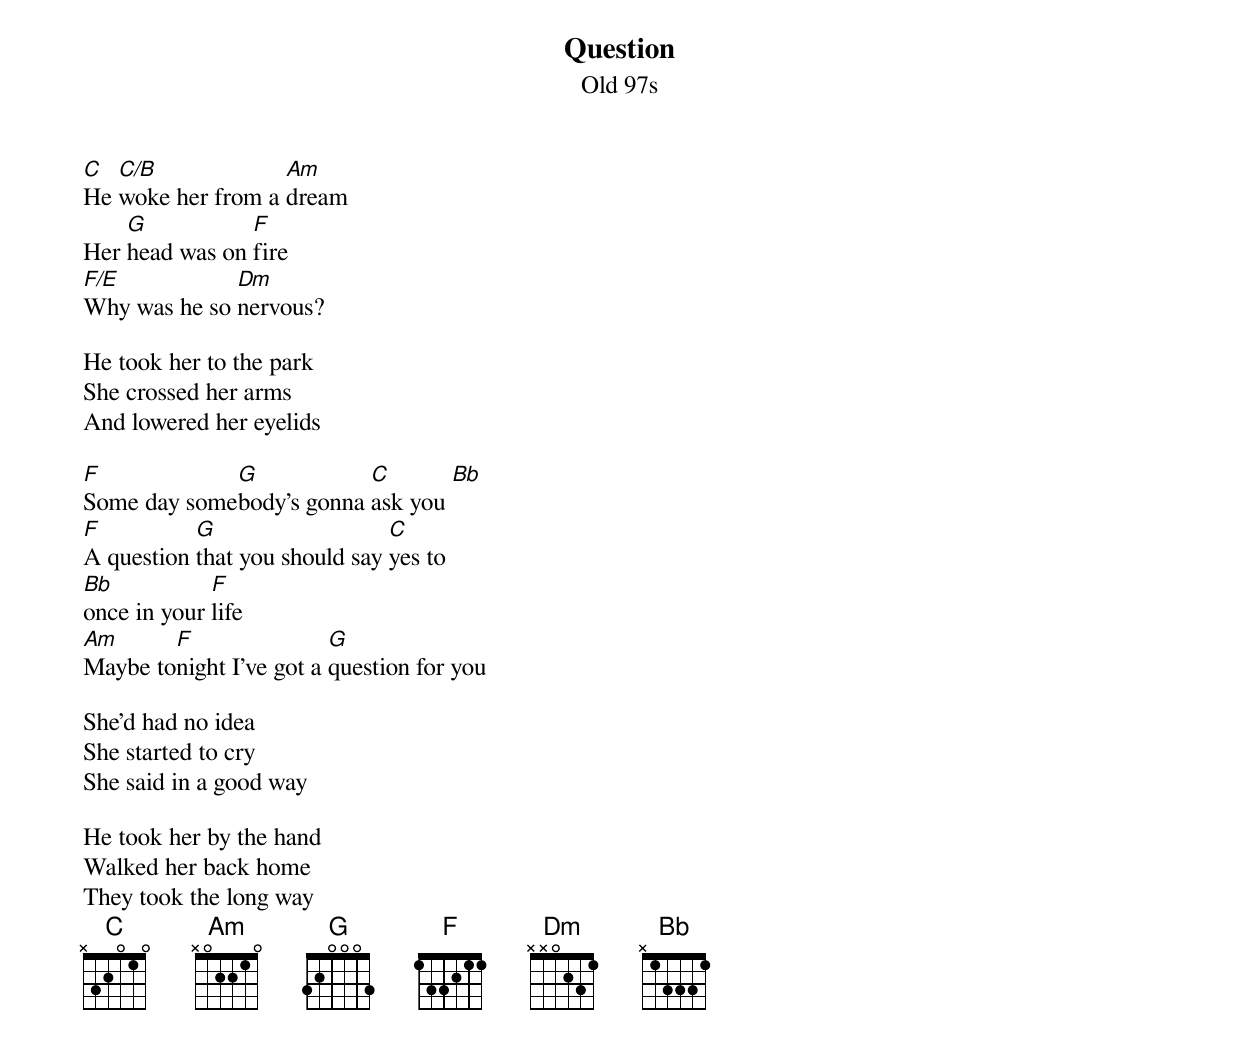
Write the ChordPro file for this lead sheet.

{title:Question}
{st:Old 97s}

[C]He [C/B]woke her from a [Am]dream
Her [G]head was on [F]fire
[F/E]Why was he so [Dm]nervous?

He took her to the park
She crossed her arms
And lowered her eyelids

[F]Some day some[G]body's gonna [C]ask you [Bb]
[F]A question [G]that you should say [C]yes to
[Bb]once in your [F]life
[Am]Maybe to[F]night I've got a [G]question for you
{eoc}

She'd had no idea
She started to cry
She said in a good way

He took her by the hand
Walked her back home
They took the long way
